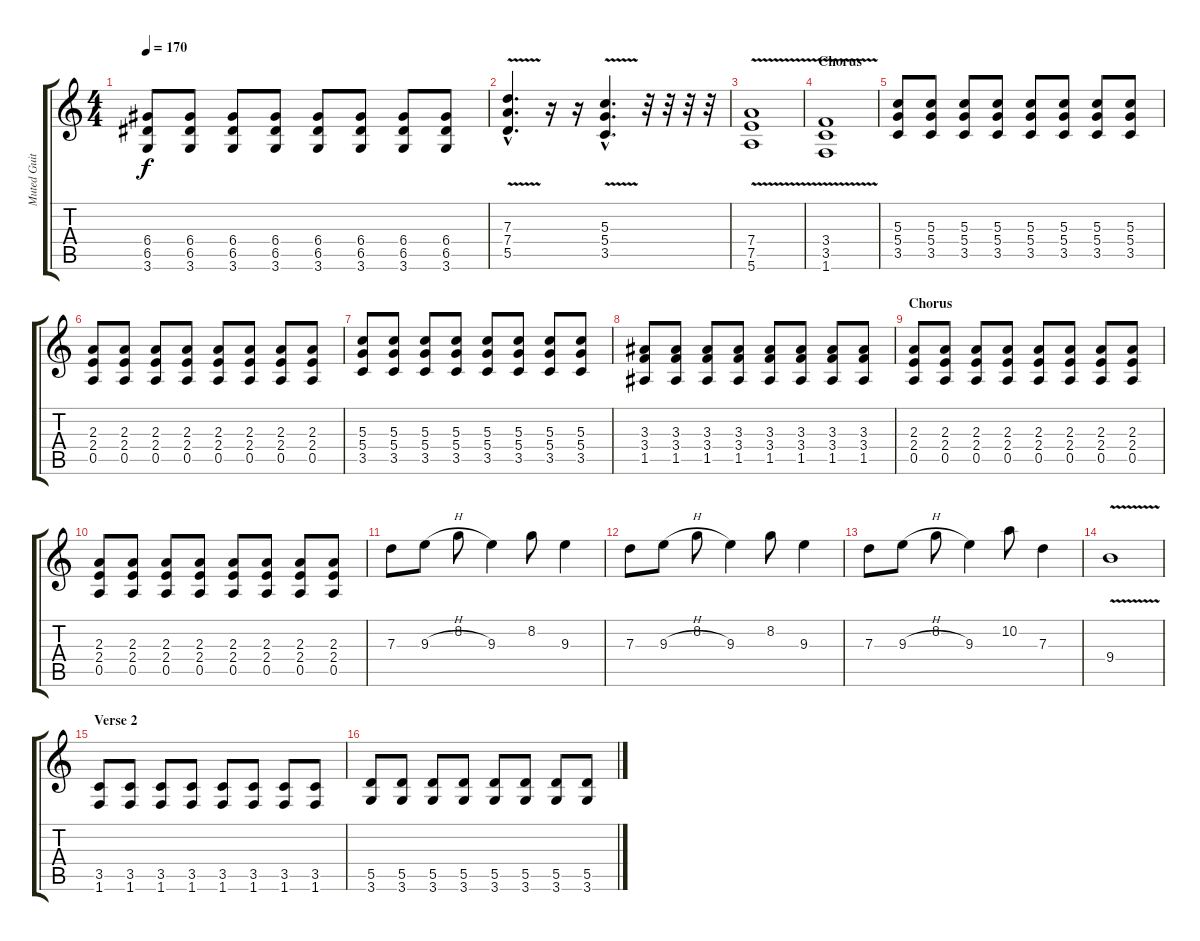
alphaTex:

\track ("Muted Guitar" "Muted Guit") {instrument electricguitarmuted}
\staff {score tabs}
\tuning (E4 B3 G3 D3 A2 E2) {hide}
\ts (4 4)
\tempo 170
\clef g2
\ks c
(6.4 6.5 3.6).8{dy f} (6.4 6.5 3.6).8 (6.4 6.5 3.6).8 (6.4 6.5 3.6).8 (6.4 6.5 3.6).8 (6.4 6.5 3.6).8 (6.4 6.5 3.6).8 (6.4 6.5 3.6).8 |
(7.3{hac} 7.4{v hac} 5.5{hac}).4{d instrument distortionguitar} r.16 r.16 (5.3{hac} 5.4{v hac} 3.5{hac}).4{d} r.32 r.32 r.32 r.32 |
(7.4 7.5 5.6{v}).1 |
\section ("" "Chorus")
(3.4{v} 3.5 1.6).1 |
(5.3 5.4 3.5).8 (5.3 5.4 3.5).8 (5.3 5.4 3.5).8 (5.3 5.4 3.5).8 (5.3 5.4 3.5).8 (5.3 5.4 3.5).8 (5.3 5.4 3.5).8 (5.3 5.4 3.5).8 |
(2.3 2.4 0.5).8 (2.3 2.4 0.5).8 (2.3 2.4 0.5).8 (2.3 2.4 0.5).8 (2.3 2.4 0.5).8 (2.3 2.4 0.5).8 (2.3 2.4 0.5).8 (2.3 2.4 0.5).8 |
(5.3 5.4 3.5).8 (5.3 5.4 3.5).8 (5.3 5.4 3.5).8 (5.3 5.4 3.5).8 (5.3 5.4 3.5).8 (5.3 5.4 3.5).8 (5.3 5.4 3.5).8 (5.3 5.4 3.5).8 |
(3.3 3.4 1.5).8 (3.3 3.4 1.5).8 (3.3 3.4 1.5).8 (3.3 3.4 1.5).8 (3.3 3.4 1.5).8 (3.3 3.4 1.5).8 (3.3 3.4 1.5).8 (3.3 3.4 1.5).8 |
\section ("" "Chorus")
(2.3 2.4 0.5).8 (2.3 2.4 0.5).8 (2.3 2.4 0.5).8 (2.3 2.4 0.5).8 (2.3 2.4 0.5).8 (2.3 2.4 0.5).8 (2.3 2.4 0.5).8 (2.3 2.4 0.5).8 |
(2.3 2.4 0.5).8 (2.3 2.4 0.5).8 (2.3 2.4 0.5).8 (2.3 2.4 0.5).8 (2.3 2.4 0.5).8 (2.3 2.4 0.5).8 (2.3 2.4 0.5).8 (2.3 2.4 0.5).8 |
7.3.8 9.3{h}.8 8.2.8 9.3.4 8.2.8 9.3.4 |
7.3.8 9.3{h}.8 8.2.8 9.3.4 8.2.8 9.3.4 |
7.3.8 9.3{h}.8 8.2.8 9.3.4 10.2.8 7.3.4 |
9.4{v}.1 |
\section ("" "Verse 2")
(3.5 1.6).8{balance 16 instrument electricguitarmuted} (3.5 1.6).8 (3.5 1.6).8 (3.5 1.6).8 (3.5 1.6).8 (3.5 1.6).8 (3.5 1.6).8 (3.5 1.6).8 |
(5.5 3.6).8 (5.5 3.6).8 (5.5 3.6).8 (5.5 3.6).8 (5.5 3.6).8 (5.5 3.6).8 (5.5 3.6).8 (5.5 3.6).8
